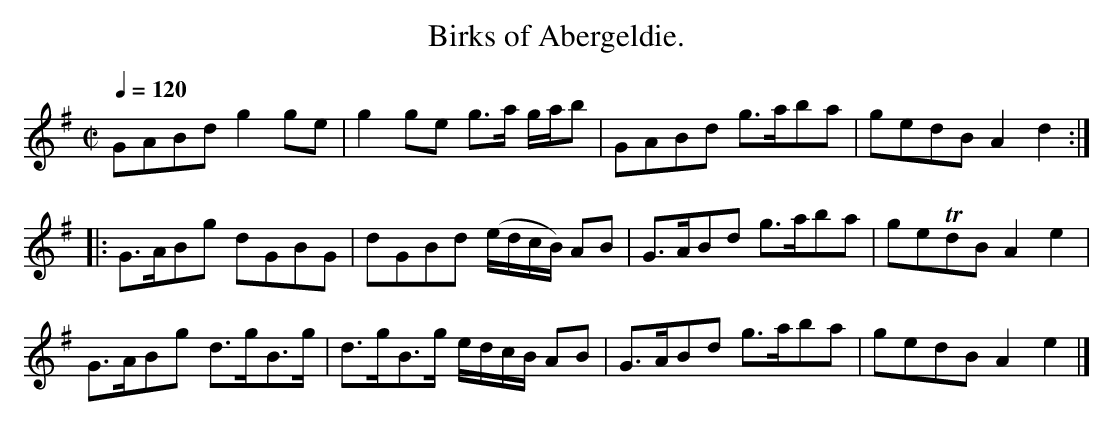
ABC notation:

X:1
T:Birks of Abergeldie.
M:C|
L:1/8
Q:1/4=120
K:G
GABd  g2 ge|g2 ge  g>a       g/a/b|GABd g>aba|gedB A2d2::
G>ABg dGBG |dGBd (e/d/c/B/) AB   |G>ABd g>aba|geTdB A2e2 |
G>ABg d>gB>g|d>gB>g e/d/c/B/  AB   |G>ABd g>aba|gedB A2e2|]
